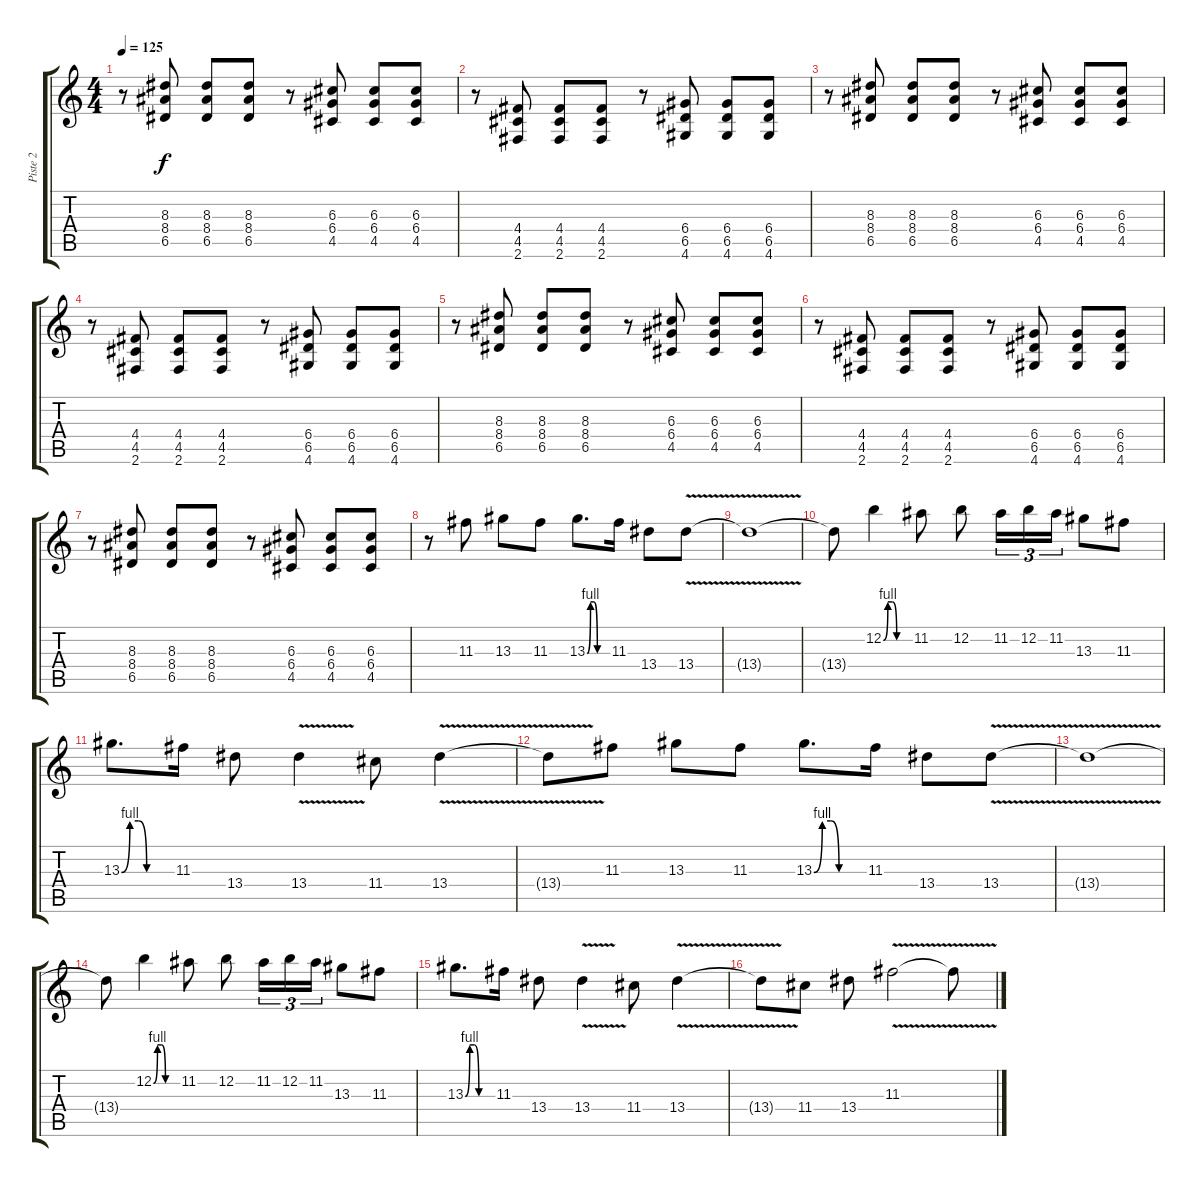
\track ("Piste 2" "Piste 2") {instrument distortionguitar}
\staff {score tabs}
\tuning (E4 B3 G3 D3 A2 E2) {hide}
\ts (4 4)
\tempo 125
\clef g2
\ks c
r.8{dy f} (8.3 8.4 6.5).8 (8.3 8.4 6.5).8 (8.3 8.4 6.5).8 r.8 (6.3 6.4 4.5).8 (6.3 6.4 4.5).8 (6.3 6.4 4.5).8 |
r.8 (4.4 4.5 2.6).8 (4.4 4.5 2.6).8 (4.4 4.5 2.6).8 r.8 (6.4 6.5 4.6).8 (6.4 6.5 4.6).8 (6.4 6.5 4.6).8 |
r.8 (8.3 8.4 6.5).8 (8.3 8.4 6.5).8 (8.3 8.4 6.5).8 r.8 (6.3 6.4 4.5).8 (6.3 6.4 4.5).8 (6.3 6.4 4.5).8 |
r.8 (4.4 4.5 2.6).8 (4.4 4.5 2.6).8 (4.4 4.5 2.6).8 r.8 (6.4 6.5 4.6).8 (6.4 6.5 4.6).8 (6.4 6.5 4.6).8 |
r.8 (8.3 8.4 6.5).8 (8.3 8.4 6.5).8 (8.3 8.4 6.5).8 r.8 (6.3 6.4 4.5).8 (6.3 6.4 4.5).8 (6.3 6.4 4.5).8 |
r.8 (4.4 4.5 2.6).8 (4.4 4.5 2.6).8 (4.4 4.5 2.6).8 r.8 (6.4 6.5 4.6).8 (6.4 6.5 4.6).8 (6.4 6.5 4.6).8 |
r.8 (8.3 8.4 6.5).8 (8.3 8.4 6.5).8 (8.3 8.4 6.5).8 r.8 (6.3 6.4 4.5).8 (6.3 6.4 4.5).8 (6.3 6.4 4.5).8 |
r.8 11.3.8 13.3.8 11.3.8 13.3{be (custom 0 0 10 4 20 4 30 0 60 0)}.8{d} 11.3.16 13.4.8 13.4{v}.8 |
13.4{t}.1 |
13.4{t}.8 12.2{be (custom 0 0 10 4 20 4 30 0 60 0)}.4 11.2.8 12.2.8 11.2.16{tu (3 2)} 12.2.16{tu (3 2)} 11.2.16{tu (3 2)} 13.3.8 11.3.8 |
13.3{be (custom 0 0 10 4 20 4 30 0 60 0)}.8{d} 11.3.16 13.4.8 13.4{v}.4 11.4.8 13.4{v}.4 |
13.4{t}.8 11.3.8 13.3.8 11.3.8 13.3{be (custom 0 0 10 4 20 4 30 0 60 0)}.8{d} 11.3.16 13.4.8 13.4{v}.8 |
13.4{t}.1 |
13.4{t}.8 12.2{be (custom 0 0 10 4 20 4 30 0 60 0)}.4 11.2.8 12.2.8 11.2.16{tu (3 2)} 12.2.16{tu (3 2)} 11.2.16{tu (3 2)} 13.3.8 11.3.8 |
13.3{be (custom 0 0 10 4 20 4 30 0 60 0)}.8{d} 11.3.16 13.4.8 13.4{v}.4 11.4.8 13.4{v}.4 |
13.4{t}.8 11.4.8 13.4.8 11.3{v}.2 11.3{t}.8
